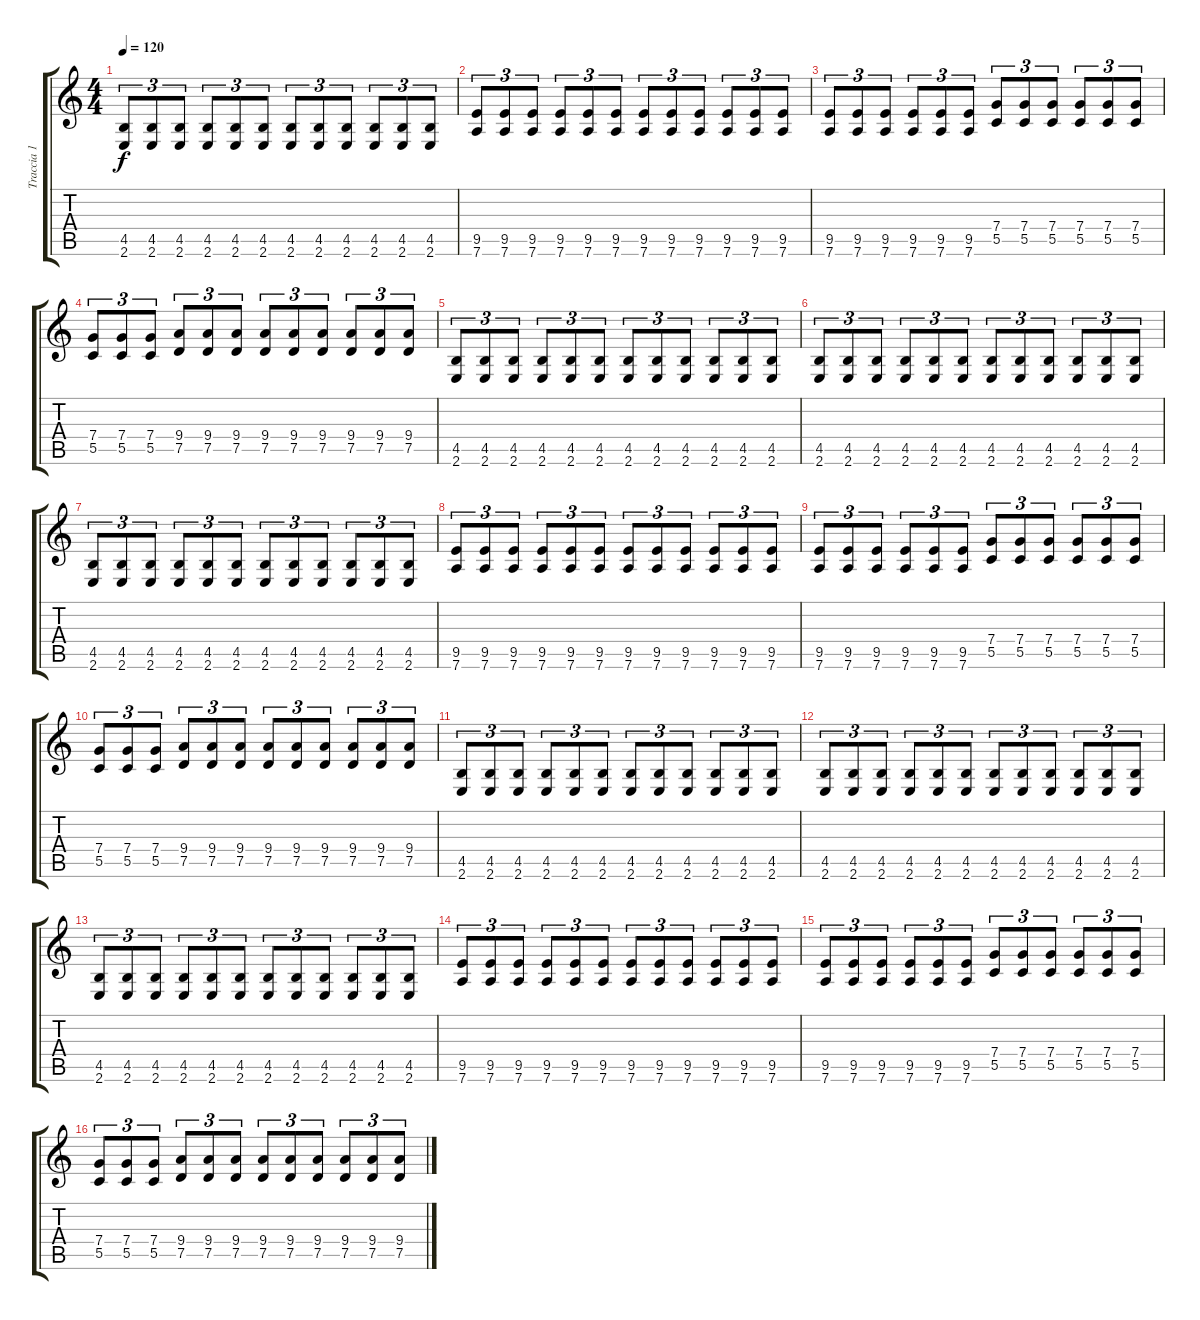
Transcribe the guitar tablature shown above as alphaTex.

\track ("Traccia 1" "Traccia 1") {instrument distortionguitar}
\staff {score tabs}
\tuning (D4 A3 F3 C3 G2 D2) {hide}
\ts (4 4)
\tempo 120
\clef g2
\ks c
(4.5 2.6).8{tu (3 2) dy f} (4.5 2.6).8{tu (3 2)} (4.5 2.6).8{tu (3 2)} (4.5 2.6).8{tu (3 2)} (4.5 2.6).8{tu (3 2)} (4.5 2.6).8{tu (3 2)} (4.5 2.6).8{tu (3 2)} (4.5 2.6).8{tu (3 2)} (4.5 2.6).8{tu (3 2)} (4.5 2.6).8{tu (3 2)} (4.5 2.6).8{tu (3 2)} (4.5 2.6).8{tu (3 2)} |
(9.5 7.6).8{tu (3 2)} (9.5 7.6).8{tu (3 2)} (9.5 7.6).8{tu (3 2)} (9.5 7.6).8{tu (3 2)} (9.5 7.6).8{tu (3 2)} (9.5 7.6).8{tu (3 2)} (9.5 7.6).8{tu (3 2)} (9.5 7.6).8{tu (3 2)} (9.5 7.6).8{tu (3 2)} (9.5 7.6).8{tu (3 2)} (9.5 7.6).8{tu (3 2)} (9.5 7.6).8{tu (3 2)} |
(9.5 7.6).8{tu (3 2)} (9.5 7.6).8{tu (3 2)} (9.5 7.6).8{tu (3 2)} (9.5 7.6).8{tu (3 2)} (9.5 7.6).8{tu (3 2)} (9.5 7.6).8{tu (3 2)} (7.4 5.5).8{tu (3 2)} (7.4 5.5).8{tu (3 2)} (7.4 5.5).8{tu (3 2)} (7.4 5.5).8{tu (3 2)} (7.4 5.5).8{tu (3 2)} (7.4 5.5).8{tu (3 2)} |
(7.4 5.5).8{tu (3 2)} (7.4 5.5).8{tu (3 2)} (7.4 5.5).8{tu (3 2)} (9.4 7.5).8{tu (3 2)} (9.4 7.5).8{tu (3 2)} (9.4 7.5).8{tu (3 2)} (9.4 7.5).8{tu (3 2)} (9.4 7.5).8{tu (3 2)} (9.4 7.5).8{tu (3 2)} (9.4 7.5).8{tu (3 2)} (9.4 7.5).8{tu (3 2)} (9.4 7.5).8{tu (3 2)} |
(4.5 2.6).8{tu (3 2)} (4.5 2.6).8{tu (3 2)} (4.5 2.6).8{tu (3 2)} (4.5 2.6).8{tu (3 2)} (4.5 2.6).8{tu (3 2)} (4.5 2.6).8{tu (3 2)} (4.5 2.6).8{tu (3 2)} (4.5 2.6).8{tu (3 2)} (4.5 2.6).8{tu (3 2)} (4.5 2.6).8{tu (3 2)} (4.5 2.6).8{tu (3 2)} (4.5 2.6).8{tu (3 2)} |
(4.5 2.6).8{tu (3 2)} (4.5 2.6).8{tu (3 2)} (4.5 2.6).8{tu (3 2)} (4.5 2.6).8{tu (3 2)} (4.5 2.6).8{tu (3 2)} (4.5 2.6).8{tu (3 2)} (4.5 2.6).8{tu (3 2)} (4.5 2.6).8{tu (3 2)} (4.5 2.6).8{tu (3 2)} (4.5 2.6).8{tu (3 2)} (4.5 2.6).8{tu (3 2)} (4.5 2.6).8{tu (3 2)} |
(4.5 2.6).8{tu (3 2)} (4.5 2.6).8{tu (3 2)} (4.5 2.6).8{tu (3 2)} (4.5 2.6).8{tu (3 2)} (4.5 2.6).8{tu (3 2)} (4.5 2.6).8{tu (3 2)} (4.5 2.6).8{tu (3 2)} (4.5 2.6).8{tu (3 2)} (4.5 2.6).8{tu (3 2)} (4.5 2.6).8{tu (3 2)} (4.5 2.6).8{tu (3 2)} (4.5 2.6).8{tu (3 2)} |
(9.5 7.6).8{tu (3 2)} (9.5 7.6).8{tu (3 2)} (9.5 7.6).8{tu (3 2)} (9.5 7.6).8{tu (3 2)} (9.5 7.6).8{tu (3 2)} (9.5 7.6).8{tu (3 2)} (9.5 7.6).8{tu (3 2)} (9.5 7.6).8{tu (3 2)} (9.5 7.6).8{tu (3 2)} (9.5 7.6).8{tu (3 2)} (9.5 7.6).8{tu (3 2)} (9.5 7.6).8{tu (3 2)} |
(9.5 7.6).8{tu (3 2)} (9.5 7.6).8{tu (3 2)} (9.5 7.6).8{tu (3 2)} (9.5 7.6).8{tu (3 2)} (9.5 7.6).8{tu (3 2)} (9.5 7.6).8{tu (3 2)} (7.4 5.5).8{tu (3 2)} (7.4 5.5).8{tu (3 2)} (7.4 5.5).8{tu (3 2)} (7.4 5.5).8{tu (3 2)} (7.4 5.5).8{tu (3 2)} (7.4 5.5).8{tu (3 2)} |
(7.4 5.5).8{tu (3 2)} (7.4 5.5).8{tu (3 2)} (7.4 5.5).8{tu (3 2)} (9.4 7.5).8{tu (3 2)} (9.4 7.5).8{tu (3 2)} (9.4 7.5).8{tu (3 2)} (9.4 7.5).8{tu (3 2)} (9.4 7.5).8{tu (3 2)} (9.4 7.5).8{tu (3 2)} (9.4 7.5).8{tu (3 2)} (9.4 7.5).8{tu (3 2)} (9.4 7.5).8{tu (3 2)} |
(4.5 2.6).8{tu (3 2)} (4.5 2.6).8{tu (3 2)} (4.5 2.6).8{tu (3 2)} (4.5 2.6).8{tu (3 2)} (4.5 2.6).8{tu (3 2)} (4.5 2.6).8{tu (3 2)} (4.5 2.6).8{tu (3 2)} (4.5 2.6).8{tu (3 2)} (4.5 2.6).8{tu (3 2)} (4.5 2.6).8{tu (3 2)} (4.5 2.6).8{tu (3 2)} (4.5 2.6).8{tu (3 2)} |
(4.5 2.6).8{tu (3 2)} (4.5 2.6).8{tu (3 2)} (4.5 2.6).8{tu (3 2)} (4.5 2.6).8{tu (3 2)} (4.5 2.6).8{tu (3 2)} (4.5 2.6).8{tu (3 2)} (4.5 2.6).8{tu (3 2)} (4.5 2.6).8{tu (3 2)} (4.5 2.6).8{tu (3 2)} (4.5 2.6).8{tu (3 2)} (4.5 2.6).8{tu (3 2)} (4.5 2.6).8{tu (3 2)} |
(4.5 2.6).8{tu (3 2)} (4.5 2.6).8{tu (3 2)} (4.5 2.6).8{tu (3 2)} (4.5 2.6).8{tu (3 2)} (4.5 2.6).8{tu (3 2)} (4.5 2.6).8{tu (3 2)} (4.5 2.6).8{tu (3 2)} (4.5 2.6).8{tu (3 2)} (4.5 2.6).8{tu (3 2)} (4.5 2.6).8{tu (3 2)} (4.5 2.6).8{tu (3 2)} (4.5 2.6).8{tu (3 2)} |
(9.5 7.6).8{tu (3 2)} (9.5 7.6).8{tu (3 2)} (9.5 7.6).8{tu (3 2)} (9.5 7.6).8{tu (3 2)} (9.5 7.6).8{tu (3 2)} (9.5 7.6).8{tu (3 2)} (9.5 7.6).8{tu (3 2)} (9.5 7.6).8{tu (3 2)} (9.5 7.6).8{tu (3 2)} (9.5 7.6).8{tu (3 2)} (9.5 7.6).8{tu (3 2)} (9.5 7.6).8{tu (3 2)} |
(9.5 7.6).8{tu (3 2)} (9.5 7.6).8{tu (3 2)} (9.5 7.6).8{tu (3 2)} (9.5 7.6).8{tu (3 2)} (9.5 7.6).8{tu (3 2)} (9.5 7.6).8{tu (3 2)} (7.4 5.5).8{tu (3 2)} (7.4 5.5).8{tu (3 2)} (7.4 5.5).8{tu (3 2)} (7.4 5.5).8{tu (3 2)} (7.4 5.5).8{tu (3 2)} (7.4 5.5).8{tu (3 2)} |
(7.4 5.5).8{tu (3 2)} (7.4 5.5).8{tu (3 2)} (7.4 5.5).8{tu (3 2)} (9.4 7.5).8{tu (3 2)} (9.4 7.5).8{tu (3 2)} (9.4 7.5).8{tu (3 2)} (9.4 7.5).8{tu (3 2)} (9.4 7.5).8{tu (3 2)} (9.4 7.5).8{tu (3 2)} (9.4 7.5).8{tu (3 2)} (9.4 7.5).8{tu (3 2)} (9.4 7.5).8{tu (3 2)}
